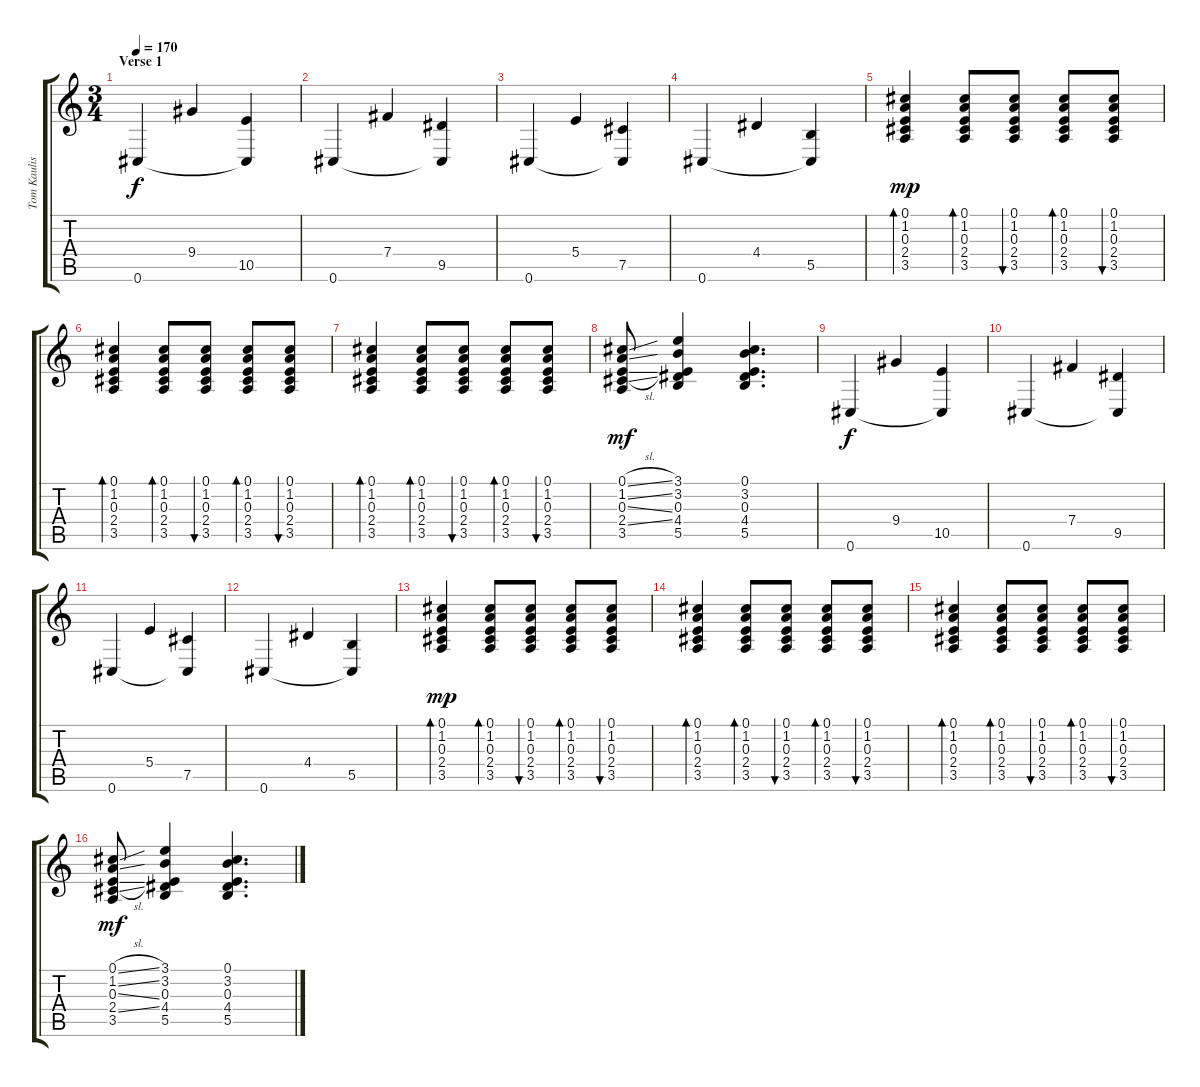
\track ("Tom Kaulist [ guitare ]" "Tom Kaulis") {instrument electricguitarclean}
\staff {score tabs}
\tuning (Db4 Ab3 E3 B2 Gb2 Db2) {hide}
\ts (3 4)
\section ("" "Verse 1")
\tempo 170
\clef g2
\ks c
0.6.4{dy f} 9.4.4 (10.5 0.6{t}).4 |
0.6.4 7.4.4 (9.5 0.6{t}).4 |
0.6.4 5.4.4 (7.5 0.6{t}).4 |
0.6.4 4.4.4 (5.5 0.6{t}).4 |
(0.1 1.2 0.3 2.4 3.5).4{bd 60 dy mp} (0.1 1.2 0.3 2.4 3.5).8{bd 60} (0.1 1.2 0.3 2.4 3.5).8{bu 60} (0.1 1.2 0.3 2.4 3.5).8{bd 60} (0.1 1.2 0.3 2.4 3.5).8{bu 60} |
(0.1 1.2 0.3 2.4 3.5).4{bd 60} (0.1 1.2 0.3 2.4 3.5).8{bd 60} (0.1 1.2 0.3 2.4 3.5).8{bu 60} (0.1 1.2 0.3 2.4 3.5).8{bd 60} (0.1 1.2 0.3 2.4 3.5).8{bu 60} |
(0.1 1.2 0.3 2.4 3.5).4{bd 60} (0.1 1.2 0.3 2.4 3.5).8{bd 60} (0.1 1.2 0.3 2.4 3.5).8{bu 60} (0.1 1.2 0.3 2.4 3.5).8{bd 60} (0.1 1.2 0.3 2.4 3.5).8{bu 60} |
(0.1{sl} 1.2{sl} 0.3{sl} 2.4{sl} 3.5).8{dy mf} (3.1 3.2 0.3 4.4 5.5).4 (0.1 3.2 0.3 4.4 5.5).4{d} |
0.6.4{dy f} 9.4.4 (10.5 0.6{t}).4 |
0.6.4 7.4.4 (9.5 0.6{t}).4 |
0.6.4 5.4.4 (7.5 0.6{t}).4 |
0.6.4 4.4.4 (5.5 0.6{t}).4 |
(0.1 1.2 0.3 2.4 3.5).4{bd 60 dy mp} (0.1 1.2 0.3 2.4 3.5).8{bd 60} (0.1 1.2 0.3 2.4 3.5).8{bu 60} (0.1 1.2 0.3 2.4 3.5).8{bd 60} (0.1 1.2 0.3 2.4 3.5).8{bu 60} |
(0.1 1.2 0.3 2.4 3.5).4{bd 60} (0.1 1.2 0.3 2.4 3.5).8{bd 60} (0.1 1.2 0.3 2.4 3.5).8{bu 60} (0.1 1.2 0.3 2.4 3.5).8{bd 60} (0.1 1.2 0.3 2.4 3.5).8{bu 60} |
(0.1 1.2 0.3 2.4 3.5).4{bd 60} (0.1 1.2 0.3 2.4 3.5).8{bd 60} (0.1 1.2 0.3 2.4 3.5).8{bu 60} (0.1 1.2 0.3 2.4 3.5).8{bd 60} (0.1 1.2 0.3 2.4 3.5).8{bu 60} |
(0.1{sl} 1.2{sl} 0.3{sl} 2.4{sl} 3.5).8{dy mf} (3.1 3.2 0.3 4.4 5.5).4 (0.1 3.2 0.3 4.4 5.5).4{d}
